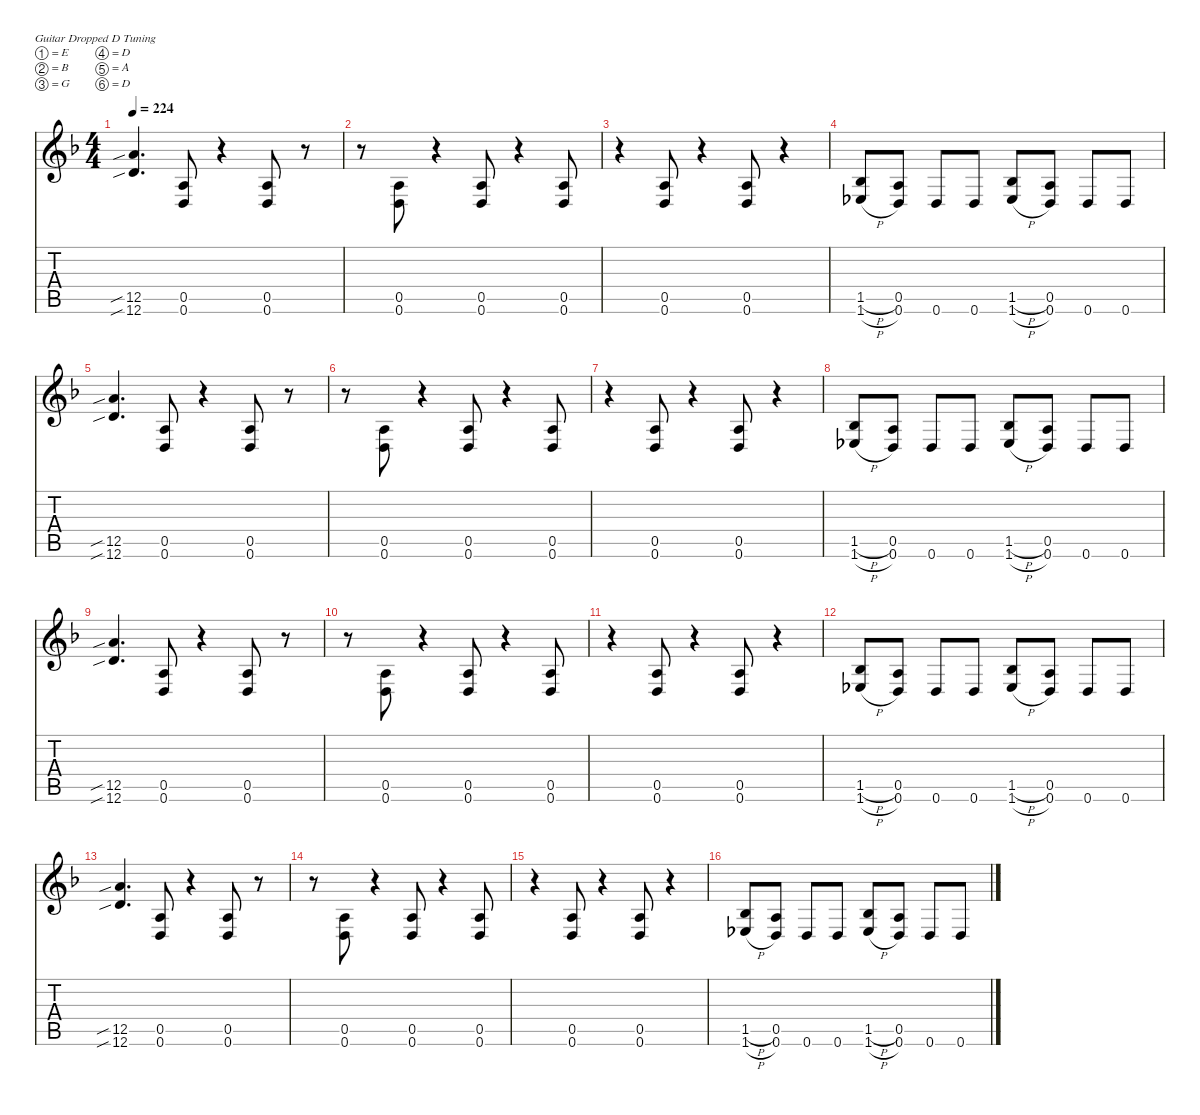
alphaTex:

\hideDynamics
\bracketExtendMode nobrackets
\singleTrackTrackNamePolicy hidden
\multiTrackTrackNamePolicy hidden
\firstSystemTrackNameMode fullname
\firstSystemTrackNameOrientation horizontal
\otherSystemsTrackNameOrientation horizontal
\track ("Guitar-spare" "E-Gt") {instrument distortionguitar}
\staff {score tabs}
\tuning (E4 B3 G3 D3 A2 D2)
\ts (4 4)
\tempo 224
\clef g2
\ks dminor
(12.5{sib acc forcenatural} 12.6{sib acc forcenatural}).4{d dy f beam Up} (0.5{acc forcenatural} 0.6{acc forcenatural}).8{beam Up} r.4{beam Up} (0.5{acc forcenatural} 0.6{acc forcenatural}).8{beam Up} r.8{beam Up} |
r.8{beam Down} (0.5{acc forcenatural} 0.6{acc forcenatural}).8{beam Up} r.4{beam Up} (0.5{acc forcenatural} 0.6{acc forcenatural}).8{beam Up} r.4{beam Up} (0.5{acc forcenatural} 0.6{acc forcenatural}).8{beam Up} |
r.4{beam Down} (0.5{acc forcenatural} 0.6{acc forcenatural}).8{beam Up} r.4{beam Up} (0.5{acc forcenatural} 0.6{acc forcenatural}).8{beam Up} r.4{beam Up} |
(1.5{h acc b} 1.6{h acc b}).8{beam Up} (0.5{acc forcenatural} 0.6{acc forcenatural}).8{beam Up} 0.6{acc forcenatural}.8{beam Up} 0.6{acc forcenatural}.8{beam Up} (1.5{h acc b} 1.6{h acc b}).8{beam Up} (0.5{acc forcenatural} 0.6{acc forcenatural}).8{beam Up} 0.6{acc forcenatural}.8{beam Up} 0.6{acc forcenatural}.8{beam Up} |
(12.5{sib acc forcenatural} 12.6{sib acc forcenatural}).4{d beam Up} (0.5{acc forcenatural} 0.6{acc forcenatural}).8{beam Up} r.4{beam Up} (0.5{acc forcenatural} 0.6{acc forcenatural}).8{beam Up} r.8{beam Up} |
r.8{beam Down} (0.5{acc forcenatural} 0.6{acc forcenatural}).8{beam Up} r.4{beam Up} (0.5{acc forcenatural} 0.6{acc forcenatural}).8{beam Up} r.4{beam Up} (0.5{acc forcenatural} 0.6{acc forcenatural}).8{beam Up} |
r.4{beam Down} (0.5{acc forcenatural} 0.6{acc forcenatural}).8{beam Up} r.4{beam Up} (0.5{acc forcenatural} 0.6{acc forcenatural}).8{beam Up} r.4{beam Up} |
(1.5{h acc b} 1.6{h acc b}).8{beam Up} (0.5{acc forcenatural} 0.6{acc forcenatural}).8{beam Up} 0.6{acc forcenatural}.8{beam Up} 0.6{acc forcenatural}.8{beam Up} (1.5{h acc b} 1.6{h acc b}).8{beam Up} (0.5{acc forcenatural} 0.6{acc forcenatural}).8{beam Up} 0.6{acc forcenatural}.8{beam Up} 0.6{acc forcenatural}.8{beam Up} |
(12.5{sib acc forcenatural} 12.6{sib acc forcenatural}).4{d beam Up} (0.5{acc forcenatural} 0.6{acc forcenatural}).8{beam Up} r.4{beam Up} (0.5{acc forcenatural} 0.6{acc forcenatural}).8{beam Up} r.8{beam Up} |
r.8{beam Down} (0.5{acc forcenatural} 0.6{acc forcenatural}).8{beam Up} r.4{beam Up} (0.5{acc forcenatural} 0.6{acc forcenatural}).8{beam Up} r.4{beam Up} (0.5{acc forcenatural} 0.6{acc forcenatural}).8{beam Up} |
r.4{beam Down} (0.5{acc forcenatural} 0.6{acc forcenatural}).8{beam Up} r.4{beam Up} (0.5{acc forcenatural} 0.6{acc forcenatural}).8{beam Up} r.4{beam Up} |
(1.5{h acc b} 1.6{h acc b}).8{beam Up} (0.5{acc forcenatural} 0.6{acc forcenatural}).8{beam Up} 0.6{acc forcenatural}.8{beam Up} 0.6{acc forcenatural}.8{beam Up} (1.5{h acc b} 1.6{h acc b}).8{beam Up} (0.5{acc forcenatural} 0.6{acc forcenatural}).8{beam Up} 0.6{acc forcenatural}.8{beam Up} 0.6{acc forcenatural}.8{beam Up} |
(12.5{sib acc forcenatural} 12.6{sib acc forcenatural}).4{d beam Up} (0.5{acc forcenatural} 0.6{acc forcenatural}).8{beam Up} r.4{beam Up} (0.5{acc forcenatural} 0.6{acc forcenatural}).8{beam Up} r.8{beam Up} |
r.8{beam Down} (0.5{acc forcenatural} 0.6{acc forcenatural}).8{beam Up} r.4{beam Up} (0.5{acc forcenatural} 0.6{acc forcenatural}).8{beam Up} r.4{beam Up} (0.5{acc forcenatural} 0.6{acc forcenatural}).8{beam Up} |
r.4{beam Down} (0.5{acc forcenatural} 0.6{acc forcenatural}).8{beam Up} r.4{beam Up} (0.5{acc forcenatural} 0.6{acc forcenatural}).8{beam Up} r.4{beam Up} |
(1.5{h acc b} 1.6{h acc b}).8{beam Up} (0.5{acc forcenatural} 0.6{acc forcenatural}).8{beam Up} 0.6{acc forcenatural}.8{beam Up} 0.6{acc forcenatural}.8{beam Up} (1.5{h acc b} 1.6{h acc b}).8{beam Up} (0.5{acc forcenatural} 0.6{acc forcenatural}).8{beam Up} 0.6{acc forcenatural}.8{beam Up} 0.6{acc forcenatural}.8{beam Up}
